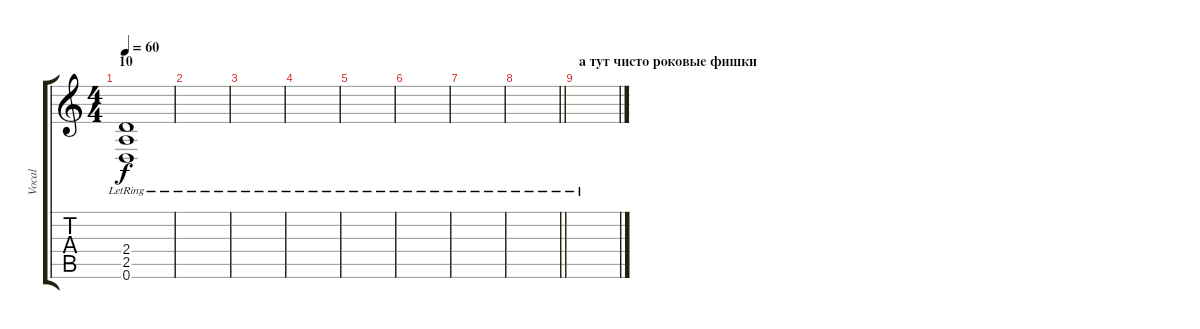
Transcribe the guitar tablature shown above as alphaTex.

\track ("Vocal" "Vocal") {instrument distortionguitar}
\staff {score tabs}
\tuning (D4 A3 F3 C3 G2 D2) {hide}
\ts (4 4)
\section ("" "10")
\tempo 60
\clef g2
\ks c
(2.4 2.5 0.6{lr}).1{dy f volume 4} |
|
|
|
|
|
|
\barLineRight lightlight
|
\section ("" "а тут чисто роковые фишки")
